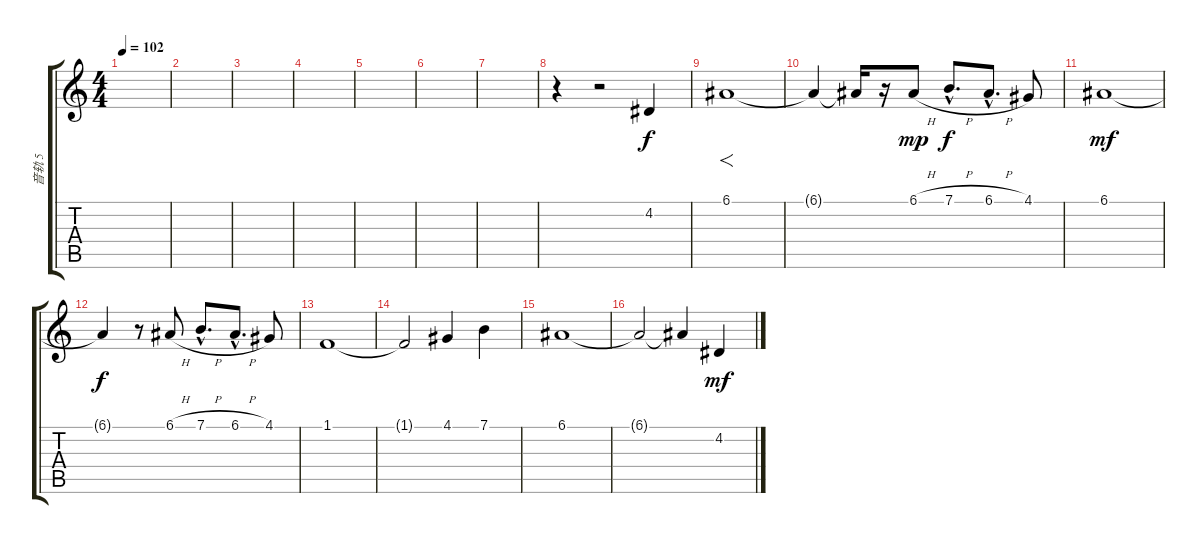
\track ("音轨 5" "音轨 5") {instrument choiraahs}
\staff {score tabs}
\tuning (E4 B3 G3 D3 A2 E2) {hide}
\ts (4 4)
\tempo 102
\clef g2
\ks c
|
|
|
|
|
|
|
r.4 r.2 4.2.4 |
6.1.1{f dy f} |
6.1{t}.4 6.1{t}.16 r.16 6.1{h}.8{dy mp} 7.1{h hac}.8{d dy f} 6.1{h hac}.8{d} 4.1.8 |
6.1.1{dy mf} |
6.1{t}.4{dy f} r.8 6.1{h}.8 7.1{h hac}.8{d} 6.1{h hac}.8{d} 4.1.8 |
1.1.1 |
1.1{t}.2 4.1.4 7.1.4 |
6.1.1 |
6.1{t}.2 6.1{t}.4 4.2.4{dy mf}
